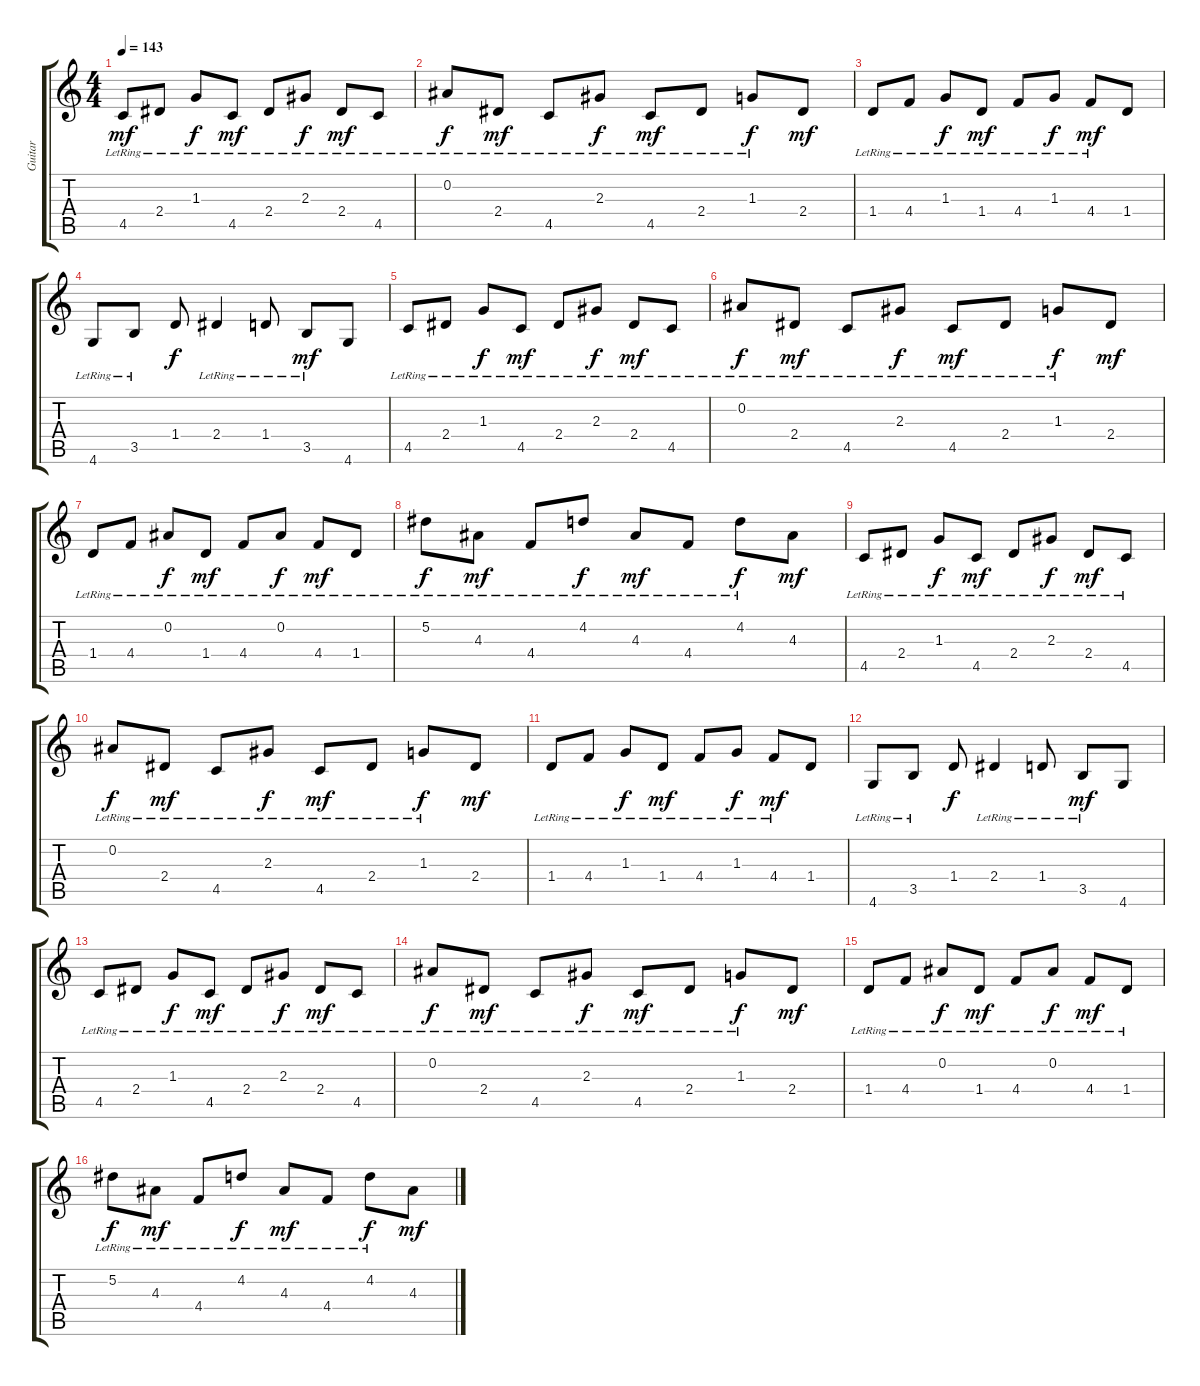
\track ("Guitar" "Guitar") {instrument distortionguitar}
\staff {score tabs}
\tuning (Eb4 Bb3 Gb3 Db3 Ab2 Eb2) {hide}
\ts (4 4)
\tempo 143
\clef g2
\ks c
4.5{lr}.8{dy mf volume 13 instrument acousticguitarsteel} 2.4{lr}.8 1.3{lr}.8{dy f} 4.5{lr}.8{dy mf} 2.4{lr}.8 2.3{lr}.8{dy f} 2.4{lr}.8{dy mf} 4.5{lr}.8 |
0.2{lr}.8{dy f} 2.4{lr}.8{dy mf} 4.5{lr}.8 2.3{lr}.8{dy f} 4.5{lr}.8{dy mf} 2.4{lr}.8 1.3{lr}.8{dy f} 2.4.8{dy mf} |
1.4{lr}.8 4.4{lr}.8 1.3{lr}.8{dy f} 1.4{lr}.8{dy mf} 4.4{lr}.8 1.3{lr}.8{dy f} 4.4{lr}.8{dy mf} 1.4.8 |
4.6{lr}.8 3.5{lr}.8 1.4.8{dy f} 2.4{lr}.4 1.4{lr}.8 3.5{lr}.8{dy mf} 4.6.8 |
4.5{lr}.8 2.4{lr}.8 1.3{lr}.8{dy f} 4.5{lr}.8{dy mf} 2.4{lr}.8 2.3{lr}.8{dy f} 2.4{lr}.8{dy mf} 4.5{lr}.8 |
0.2{lr}.8{dy f} 2.4{lr}.8{dy mf} 4.5{lr}.8 2.3{lr}.8{dy f} 4.5{lr}.8{dy mf} 2.4{lr}.8 1.3{lr}.8{dy f} 2.4.8{dy mf} |
1.4{lr}.8 4.4{lr}.8 0.2{lr}.8{dy f} 1.4{lr}.8{dy mf} 4.4{lr}.8 0.2{lr}.8{dy f} 4.4{lr}.8{dy mf} 1.4{lr}.8 |
5.2{lr}.8{dy f} 4.3{lr}.8{dy mf} 4.4{lr}.8 4.2{lr}.8{dy f} 4.3{lr}.8{dy mf} 4.4{lr}.8 4.2{lr}.8{dy f} 4.3.8{dy mf} |
4.5{lr}.8{volume 13 instrument acousticguitarsteel} 2.4{lr}.8 1.3{lr}.8{dy f} 4.5{lr}.8{dy mf} 2.4{lr}.8 2.3{lr}.8{dy f} 2.4{lr}.8{dy mf} 4.5{lr}.8 |
0.2{lr}.8{dy f} 2.4{lr}.8{dy mf} 4.5{lr}.8 2.3{lr}.8{dy f} 4.5{lr}.8{dy mf} 2.4{lr}.8 1.3{lr}.8{dy f} 2.4.8{dy mf} |
1.4{lr}.8 4.4{lr}.8 1.3{lr}.8{dy f} 1.4{lr}.8{dy mf} 4.4{lr}.8 1.3{lr}.8{dy f} 4.4{lr}.8{dy mf} 1.4.8 |
4.6{lr}.8 3.5{lr}.8 1.4.8{dy f} 2.4{lr}.4 1.4{lr}.8 3.5{lr}.8{dy mf} 4.6.8 |
4.5{lr}.8 2.4{lr}.8 1.3{lr}.8{dy f} 4.5{lr}.8{dy mf} 2.4{lr}.8 2.3{lr}.8{dy f} 2.4{lr}.8{dy mf} 4.5{lr}.8 |
0.2{lr}.8{dy f} 2.4{lr}.8{dy mf} 4.5{lr}.8 2.3{lr}.8{dy f} 4.5{lr}.8{dy mf} 2.4{lr}.8 1.3{lr}.8{dy f} 2.4.8{dy mf} |
1.4{lr}.8 4.4{lr}.8 0.2{lr}.8{dy f} 1.4{lr}.8{dy mf} 4.4{lr}.8 0.2{lr}.8{dy f} 4.4{lr}.8{dy mf} 1.4{lr}.8 |
5.2{lr}.8{dy f} 4.3{lr}.8{dy mf} 4.4{lr}.8 4.2{lr}.8{dy f} 4.3{lr}.8{dy mf} 4.4{lr}.8 4.2{lr}.8{dy f} 4.3.8{dy mf}
